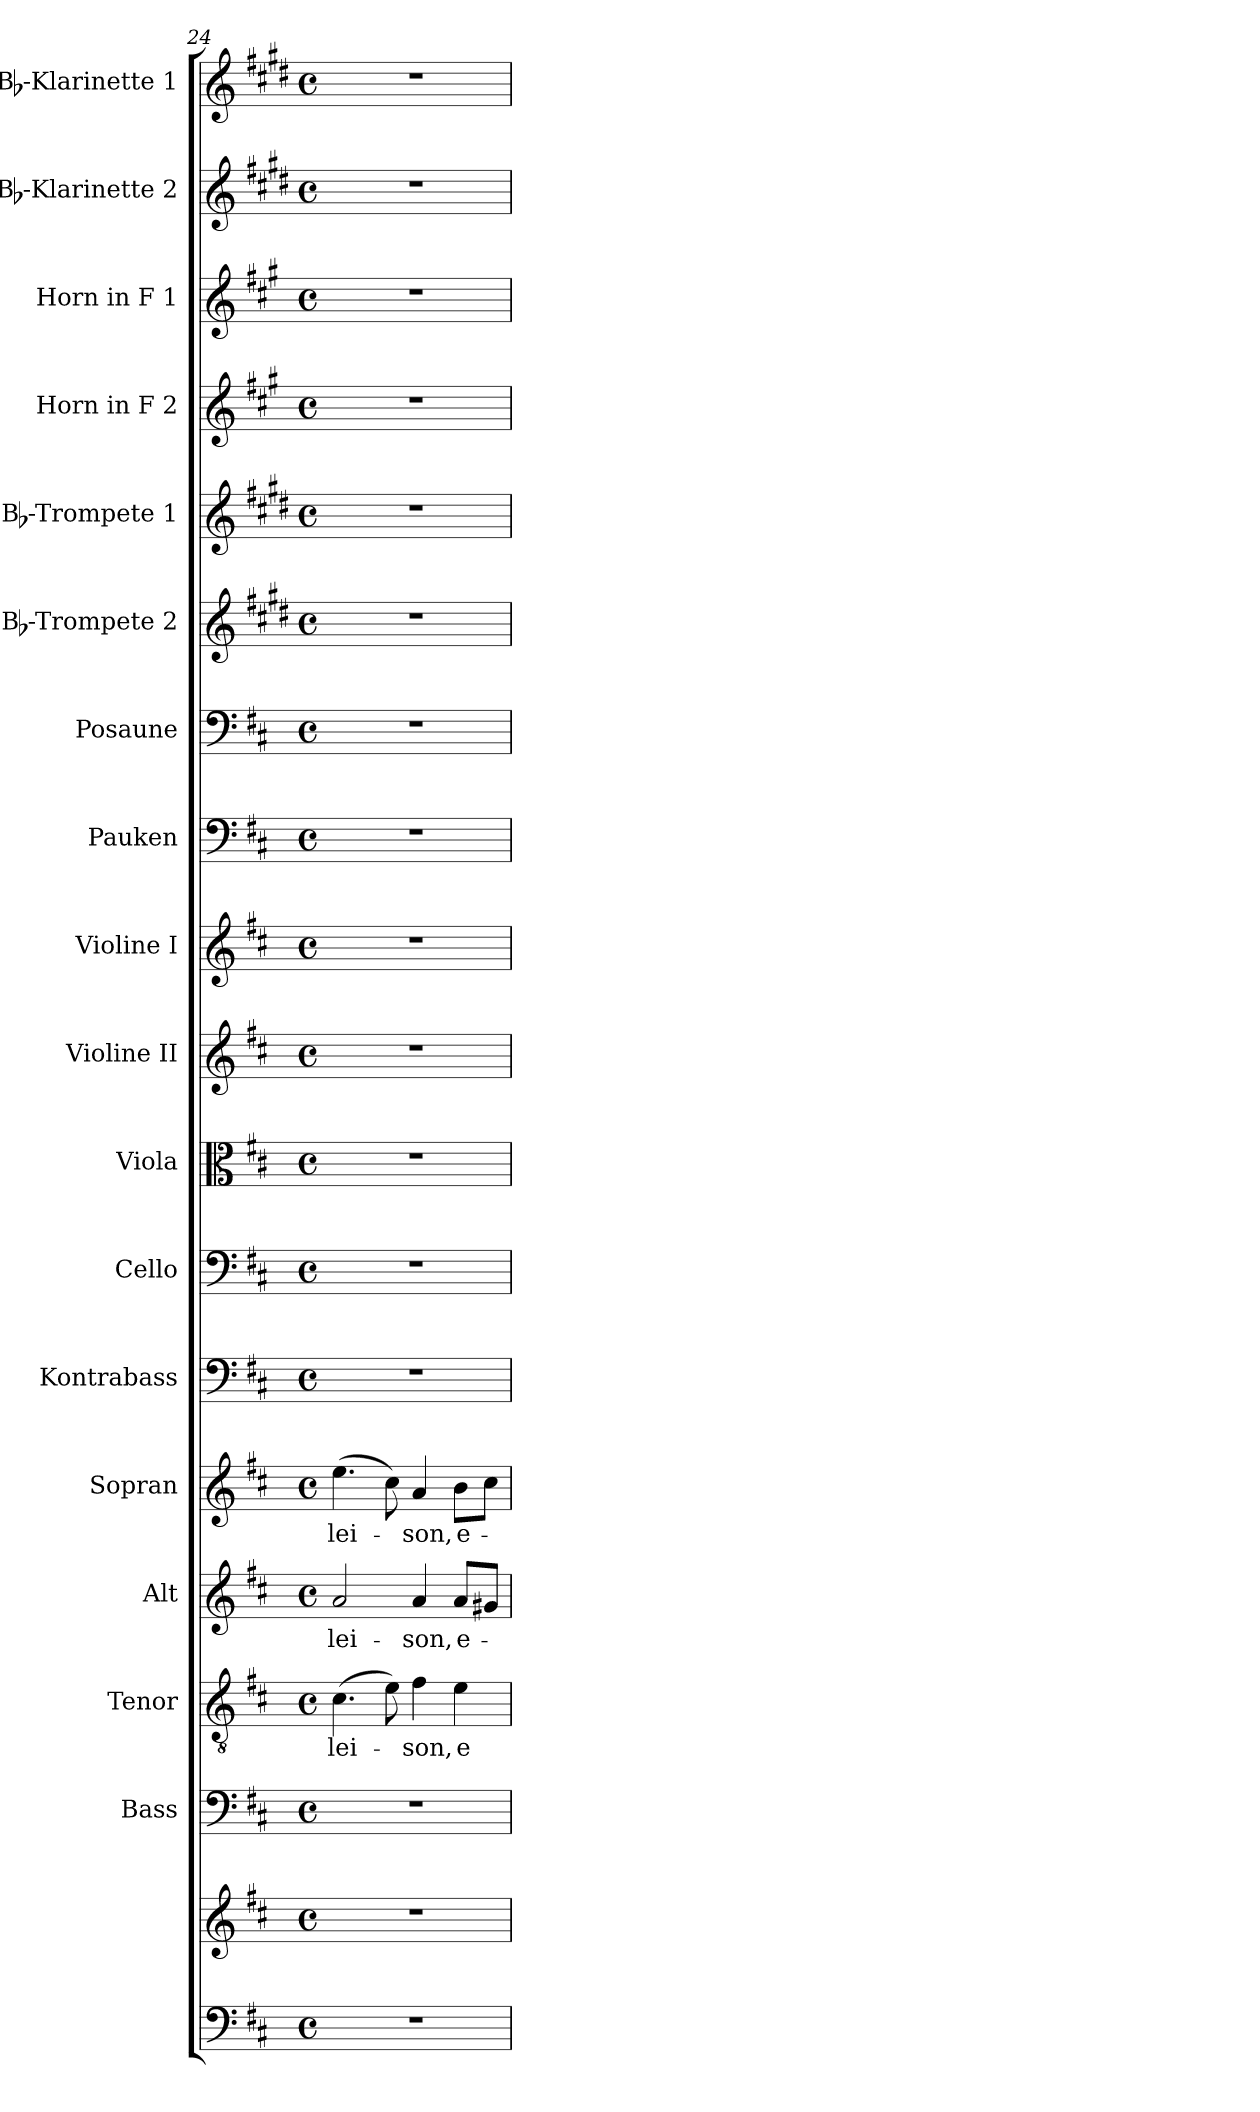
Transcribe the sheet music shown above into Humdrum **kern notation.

**kern	**kern	**kern	**kern	**text	**kern	**text	**kern	**text	**kern	**kern	**kern	**kern	**kern	**kern	**kern	**kern	**kern	**kern	**kern	**kern	**kern
*part18	*part18	*part17	*part16	*part16	*part15	*part15	*part14	*part14	*part13	*part12	*part11	*part10	*part9	*part8	*part7	*part6	*part5	*part4	*part3	*part2	*part1
*staff19	*staff18	*staff17	*staff16	*staff16	*staff15	*staff15	*staff14	*staff14	*staff13	*staff12	*staff11	*staff10	*staff9	*staff8	*staff7	*staff6	*staff5	*staff4	*staff3	*staff2	*staff1
*	*	*I"Bass	*I"Tenor	*	*I"Alt	*	*I"Sopran	*	*I"Kontrabass	*I"Cello	*I"Viola	*I"Violine II	*I"Violine I	*I"Pauken	*I"Posaune	*I"Bb-Trompete 2	*I"Bb-Trompete 1	*I"Horn in F 2	*I"Horn in F 1	*I"Bb-Klarinette 2	*I"Bb-Klarinette 1
*	*	*I'B.	*I'T.	*	*I'A.	*	*I'S.	*	*I'Kb.	*	*I'Vla.	*I'Vl. II	*I'Vl. I	*I'Pk.	*I'Pos.	*I'Bb Trp. 2	*I'Bb Trp. 1	*	*	*I'Bb Kl. 2	*I'Bb Kl. 1
*clefF4	*clefG2	*clefF4	*clefGv2	*	*clefG2	*	*clefG2	*	*clefF4	*clefF4	*clefC3	*clefG2	*clefG2	*clefF4	*clefF4	*clefG2	*clefG2	*clefG2	*clefG2	*clefG2	*clefG2
*	*	*	*	*	*	*	*	*	*ITrd7c12	*	*	*	*	*	*	*ITrd1c2	*ITrd1c2	*ITrd4c7	*ITrd4c7	*ITrd1c2	*ITrd1c2
*k[f#c#]	*k[f#c#]	*k[f#c#]	*k[f#c#]	*	*k[f#c#]	*	*k[f#c#]	*	*k[f#c#]	*k[f#c#]	*k[f#c#]	*k[f#c#]	*k[f#c#]	*k[f#c#]	*k[f#c#]	*k[f#c#]	*k[f#c#]	*k[f#c#]	*k[f#c#]	*k[f#c#]	*k[f#c#]
*D:	*D:	*D:	*D:	*	*D:	*	*D:	*	*D:	*D:	*D:	*D:	*D:	*D:	*D:	*D:	*D:	*D:	*D:	*D:	*D:
*M4/4	*M4/4	*M4/4	*M4/4	*	*M4/4	*	*M4/4	*	*M4/4	*M4/4	*M4/4	*M4/4	*M4/4	*M4/4	*M4/4	*M4/4	*M4/4	*M4/4	*M4/4	*M4/4	*M4/4
*met(c)	*met(c)	*met(c)	*met(c)	*	*met(c)	*	*met(c)	*	*met(c)	*met(c)	*met(c)	*met(c)	*met(c)	*met(c)	*met(c)	*met(c)	*met(c)	*met(c)	*met(c)	*met(c)	*met(c)
=24	=24	=24	=24	=24	=24	=24	=24	=24	=24	=24	=24	=24	=24	=24	=24	=24	=24	=24	=24	=24	=24
!	!	!	!	!LO:LY:b	!	!LO:LY:b	!	!LO:LY:b	!	!	!	!	!	!	!	!	!	!	!	!	!
1r	1r	1r	(>4.c#\	-lei-	2a/	-lei-	(>4.ee\	-lei-	1r	1r	1r	1r	1r	1r	1r	1r	1r	1r	1r	1r	1r
.	.	.	8e\)	.	.	.	8cc#\)	.	.	.	.	.	.	.	.	.	.	.	.	.	.
!	!	!	!	!LO:LY:b	!	!LO:LY:b	!	!LO:LY:b	!	!	!	!	!	!	!	!	!	!	!	!	!
.	.	.	4f#\	-son,	4a/	-son,	4a/	-son,	.	.	.	.	.	.	.	.	.	.	.	.	.
!	!	!	!	!LO:LY:b	!	!LO:LY:b	!	!LO:LY:b	!	!	!	!	!	!	!	!	!	!	!	!	!
.	.	.	4e\	e-	8a/L	e-	8b\L	e-	.	.	.	.	.	.	.	.	.	.	.	.	.
.	.	.	.	.	8g#X/J	.	8cc#\J	.	.	.	.	.	.	.	.	.	.	.	.	.	.
=	=	=	=	=	=	=	=	=	=	=	=	=	=	=	=	=	=	=	=	=	=
*-	*-	*-	*-	*-	*-	*-	*-	*-	*-	*-	*-	*-	*-	*-	*-	*-	*-	*-	*-	*-	*-
